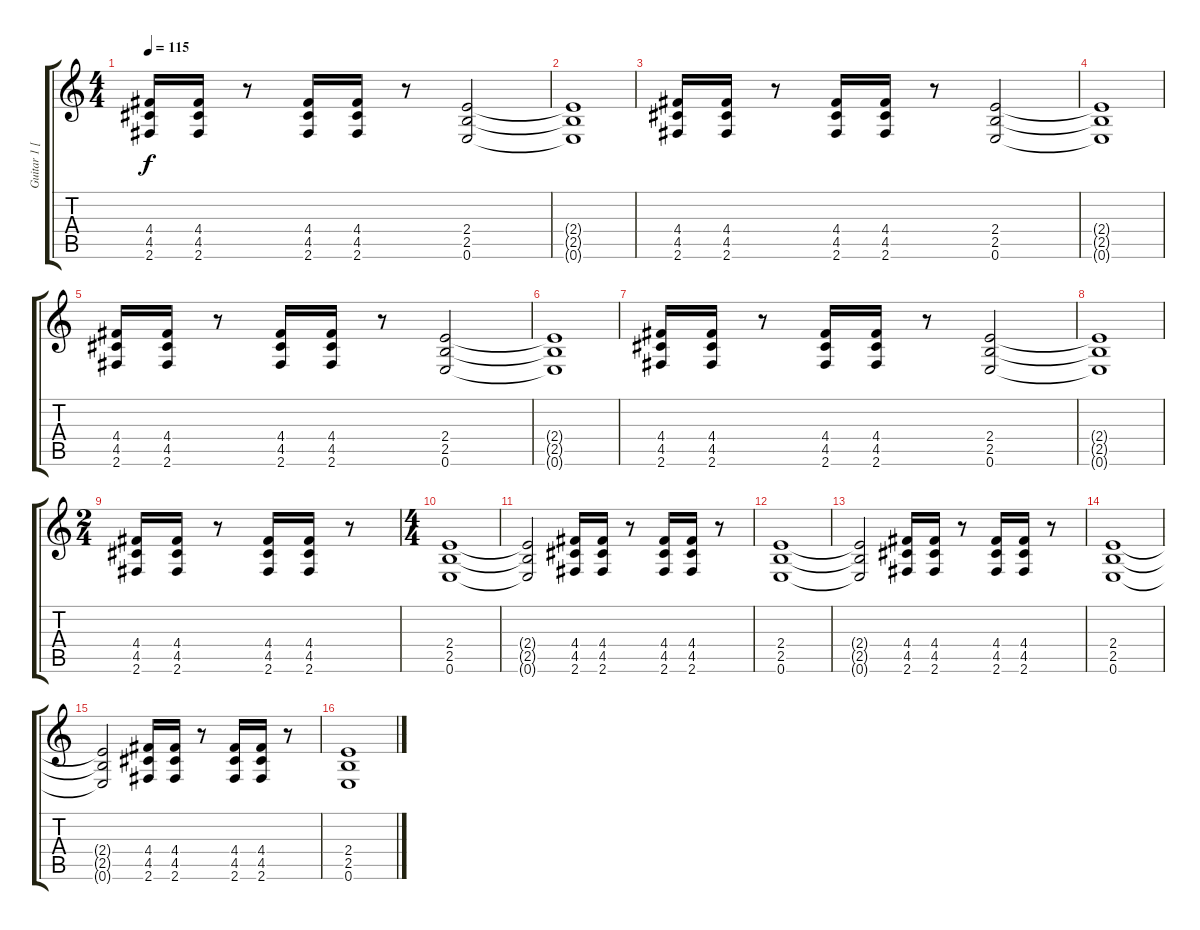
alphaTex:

\track ("Guitar 1 [James]" "Guitar 1 [") {instrument distortionguitar}
\staff {score tabs}
\tuning (E4 B3 G3 D3 A2 E2) {hide}
\ts (4 4)
\tempo 115
\clef g2
\ks c
(4.4 4.5 2.6).16{dy f} (4.4 4.5 2.6).16 r.8 (4.4 4.5 2.6).16 (4.4 4.5 2.6).16 r.8 (2.4 2.5 0.6).2 |
(2.4{t} 2.5{t} 0.6{t}).1 |
(4.4 4.5 2.6).16 (4.4 4.5 2.6).16 r.8 (4.4 4.5 2.6).16 (4.4 4.5 2.6).16 r.8 (2.4 2.5 0.6).2 |
(2.4{t} 2.5{t} 0.6{t}).1 |
(4.4 4.5 2.6).16 (4.4 4.5 2.6).16 r.8 (4.4 4.5 2.6).16 (4.4 4.5 2.6).16 r.8 (2.4 2.5 0.6).2 |
(2.4{t} 2.5{t} 0.6{t}).1 |
(4.4 4.5 2.6).16 (4.4 4.5 2.6).16 r.8 (4.4 4.5 2.6).16 (4.4 4.5 2.6).16 r.8 (2.4 2.5 0.6).2 |
(2.4{t} 2.5{t} 0.6{t}).1 |
\ts (2 4)
(4.4 4.5 2.6).16 (4.4 4.5 2.6).16 r.8 (4.4 4.5 2.6).16 (4.4 4.5 2.6).16 r.8 |
\ts (4 4)
(2.4 2.5 0.6).1 |
(2.4{t} 2.5{t} 0.6{t}).2 (4.4 4.5 2.6).16 (4.4 4.5 2.6).16 r.8 (4.4 4.5 2.6).16 (4.4 4.5 2.6).16 r.8 |
(2.4 2.5 0.6).1 |
(2.4{t} 2.5{t} 0.6{t}).2 (4.4 4.5 2.6).16 (4.4 4.5 2.6).16 r.8 (4.4 4.5 2.6).16 (4.4 4.5 2.6).16 r.8 |
(2.4 2.5 0.6).1 |
(2.4{t} 2.5{t} 0.6{t}).2 (4.4 4.5 2.6).16 (4.4 4.5 2.6).16 r.8 (4.4 4.5 2.6).16 (4.4 4.5 2.6).16 r.8 |
(2.4 2.5 0.6).1
